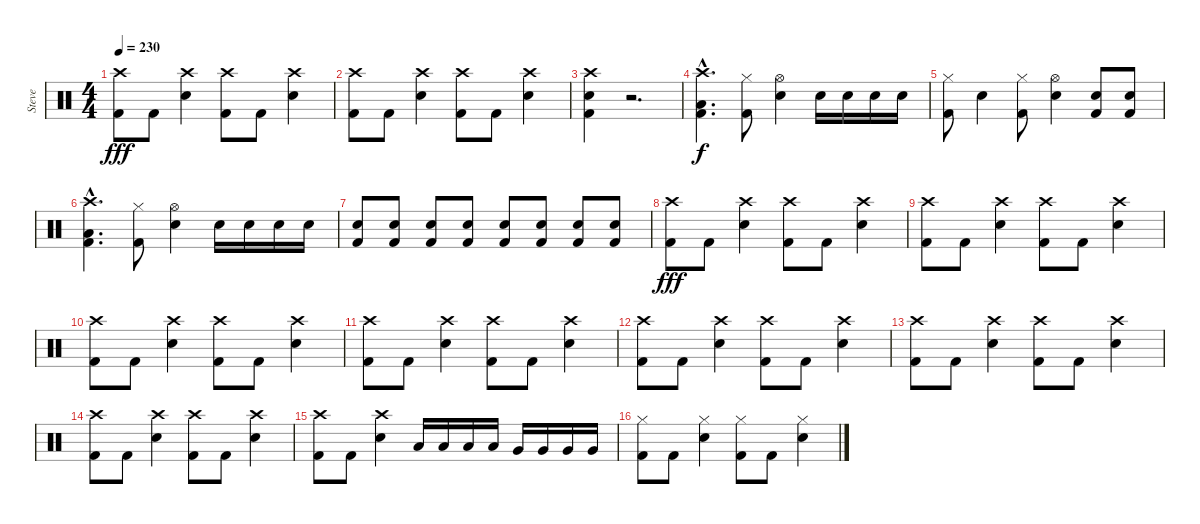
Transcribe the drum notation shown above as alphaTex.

\track ("Steve" "Steve") {instrument percussion}
\staff {score}
\articulation defaults
\ts (4 4)
\tempo 230
\clef neutral
\ks c
("Crash high (hit)" "Kick (hit) 2").8{dy fff} "Kick (hit) 2".8 ("Crash high (hit)" "Electric Snare (hit)").4 ("Crash high (hit)" "Kick (hit) 2").8 "Kick (hit) 2".8 ("Crash high (hit)" "Electric Snare (hit)").4 |
("Crash high (hit)" "Kick (hit) 2").8 "Kick (hit) 2".8 ("Crash high (hit)" "Electric Snare (hit)").4 ("Crash high (hit)" "Kick (hit) 2").8 "Kick (hit) 2".8 ("Crash high (hit)" "Electric Snare (hit)").4 |
("Crash high (hit)" "Electric Snare (hit)" "Kick (hit) 2").4 r.2{d} |
("Crash high (hit)"{hac} "Low Tom (hit)"{hac} "Kick (hit) 2"{hac}).4{d dy f} ("Hi-Hat (closed)" "Kick (hit) 2").8 ("Hi-Hat (open)" "Electric Snare (hit)").4 "Electric Snare (hit)".16 "Electric Snare (hit)".16 "Electric Snare (hit)".16 "Electric Snare (hit)".16 |
("Hi-Hat (closed)" "Kick (hit) 2").8 "Electric Snare (hit)".4 ("Hi-Hat (closed)" "Kick (hit) 2").8 ("Hi-Hat (open)" "Electric Snare (hit)").4 ("Electric Snare (hit)" "Kick (hit) 2").8 ("Electric Snare (hit)" "Kick (hit) 2").8 |
("Crash high (hit)"{hac} "Low Tom (hit)"{hac} "Kick (hit) 2"{hac}).4{d} ("Hi-Hat (closed)" "Kick (hit) 2").8 ("Hi-Hat (open)" "Electric Snare (hit)").4 "Electric Snare (hit)".16 "Electric Snare (hit)".16 "Electric Snare (hit)".16 "Electric Snare (hit)".16 |
("Electric Snare (hit)" "Kick (hit) 2").8 ("Electric Snare (hit)" "Kick (hit) 2").8 ("Electric Snare (hit)" "Kick (hit) 2").8 ("Electric Snare (hit)" "Kick (hit) 2").8 ("Electric Snare (hit)" "Kick (hit) 2").8 ("Electric Snare (hit)" "Kick (hit) 2").8 ("Electric Snare (hit)" "Kick (hit) 2").8 ("Electric Snare (hit)" "Kick (hit) 2").8 |
("Crash high (hit)" "Kick (hit) 2").8{dy fff} "Kick (hit) 2".8 ("Crash high (hit)" "Electric Snare (hit)").4 ("Crash high (hit)" "Kick (hit) 2").8 "Kick (hit) 2".8 ("Crash high (hit)" "Electric Snare (hit)").4 |
("Crash high (hit)" "Kick (hit) 2").8 "Kick (hit) 2".8 ("Crash high (hit)" "Electric Snare (hit)").4 ("Crash high (hit)" "Kick (hit) 2").8 "Kick (hit) 2".8 ("Crash high (hit)" "Electric Snare (hit)").4 |
("Crash high (hit)" "Kick (hit) 2").8 "Kick (hit) 2".8 ("Crash high (hit)" "Electric Snare (hit)").4 ("Crash high (hit)" "Kick (hit) 2").8 "Kick (hit) 2".8 ("Crash high (hit)" "Electric Snare (hit)").4 |
("Crash high (hit)" "Kick (hit) 2").8 "Kick (hit) 2".8 ("Crash high (hit)" "Electric Snare (hit)").4 ("Crash high (hit)" "Kick (hit) 2").8 "Kick (hit) 2".8 ("Crash high (hit)" "Electric Snare (hit)").4 |
("Crash high (hit)" "Kick (hit) 2").8 "Kick (hit) 2".8 ("Crash high (hit)" "Electric Snare (hit)").4 ("Crash high (hit)" "Kick (hit) 2").8 "Kick (hit) 2".8 ("Crash high (hit)" "Electric Snare (hit)").4 |
("Crash high (hit)" "Kick (hit) 2").8 "Kick (hit) 2".8 ("Crash high (hit)" "Electric Snare (hit)").4 ("Crash high (hit)" "Kick (hit) 2").8 "Kick (hit) 2".8 ("Crash high (hit)" "Electric Snare (hit)").4 |
("Crash high (hit)" "Kick (hit) 2").8 "Kick (hit) 2".8 ("Crash high (hit)" "Electric Snare (hit)").4 ("Crash high (hit)" "Kick (hit) 2").8 "Kick (hit) 2".8 ("Crash high (hit)" "Electric Snare (hit)").4 |
("Crash high (hit)" "Kick (hit) 2").8 "Kick (hit) 2".8 ("Crash high (hit)" "Electric Snare (hit)").4 "Low Tom (hit)".16 "Low Tom (hit)".16 "Low Tom (hit)".16 "Low Tom (hit)".16 "Very Low Tom (hit)".16 "Very Low Tom (hit)".16 "Very Low Tom (hit)".16 "Very Low Tom (hit)".16 |
("Hi-Hat (closed)" "Kick (hit) 2").8 "Kick (hit) 2".8 ("Hi-Hat (closed)" "Electric Snare (hit)").4 ("Hi-Hat (closed)" "Kick (hit) 2").8 "Kick (hit) 2".8 ("Hi-Hat (closed)" "Electric Snare (hit)").4
